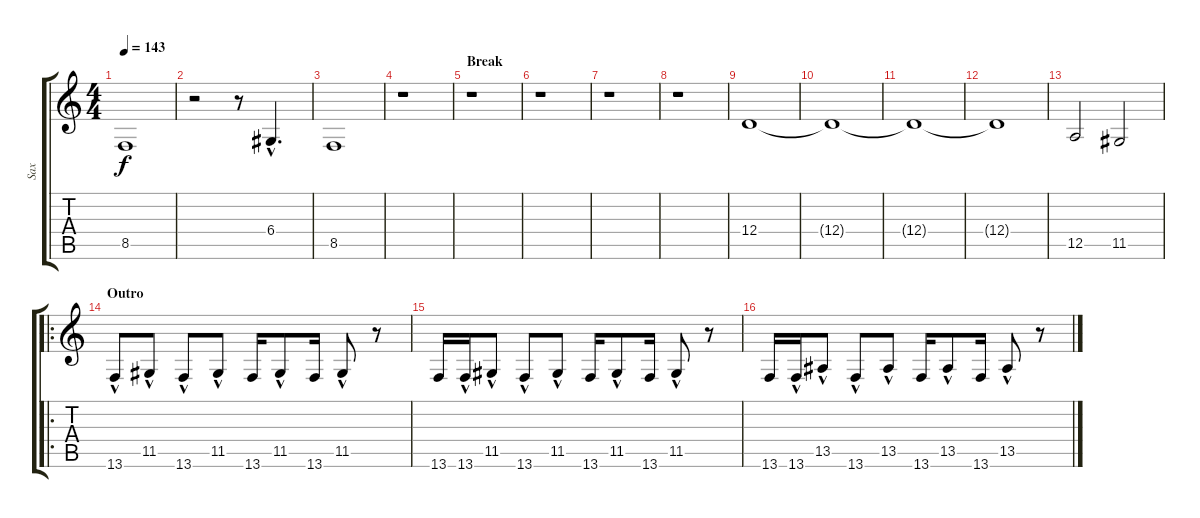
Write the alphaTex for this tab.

\track ("Sax" "Sax") {instrument baritonesax}
\staff {score tabs}
\tuning (E4 B3 G3 D3 A2 E2) {hide}
\ts (4 4)
\tempo 143
\clef g2
\ks c
8.5.1{dy f} |
r.2 r.8 6.4{hac}.4{d} |
8.5.1 |
r.1 |
\section ("" "Break")
r.1 |
r.1 |
r.1 |
r.1 |
12.4.1{volume 0} |
12.4{t}.1{volume 13} |
12.4{t}.1 |
12.4{t}.1 |
12.5.2 11.5.2 |
\ro
\section ("" "Outro")
13.6{hac}.8 11.5{hac}.8 13.6{hac}.8 11.5{hac}.8 13.6.16 11.5{hac}.8 13.6.16 11.5{hac}.8 r.8 |
13.6.16 13.6{hac}.16 11.5{hac}.8 13.6{hac}.8 11.5{hac}.8 13.6.16 11.5{hac}.8 13.6.16 11.5{hac}.8 r.8 |
13.6.16 13.6{hac}.16 13.5{hac}.8 13.6{hac}.8 13.5{hac}.8 13.6.16 13.5{hac}.8 13.6.16 13.5{hac}.8 r.8
